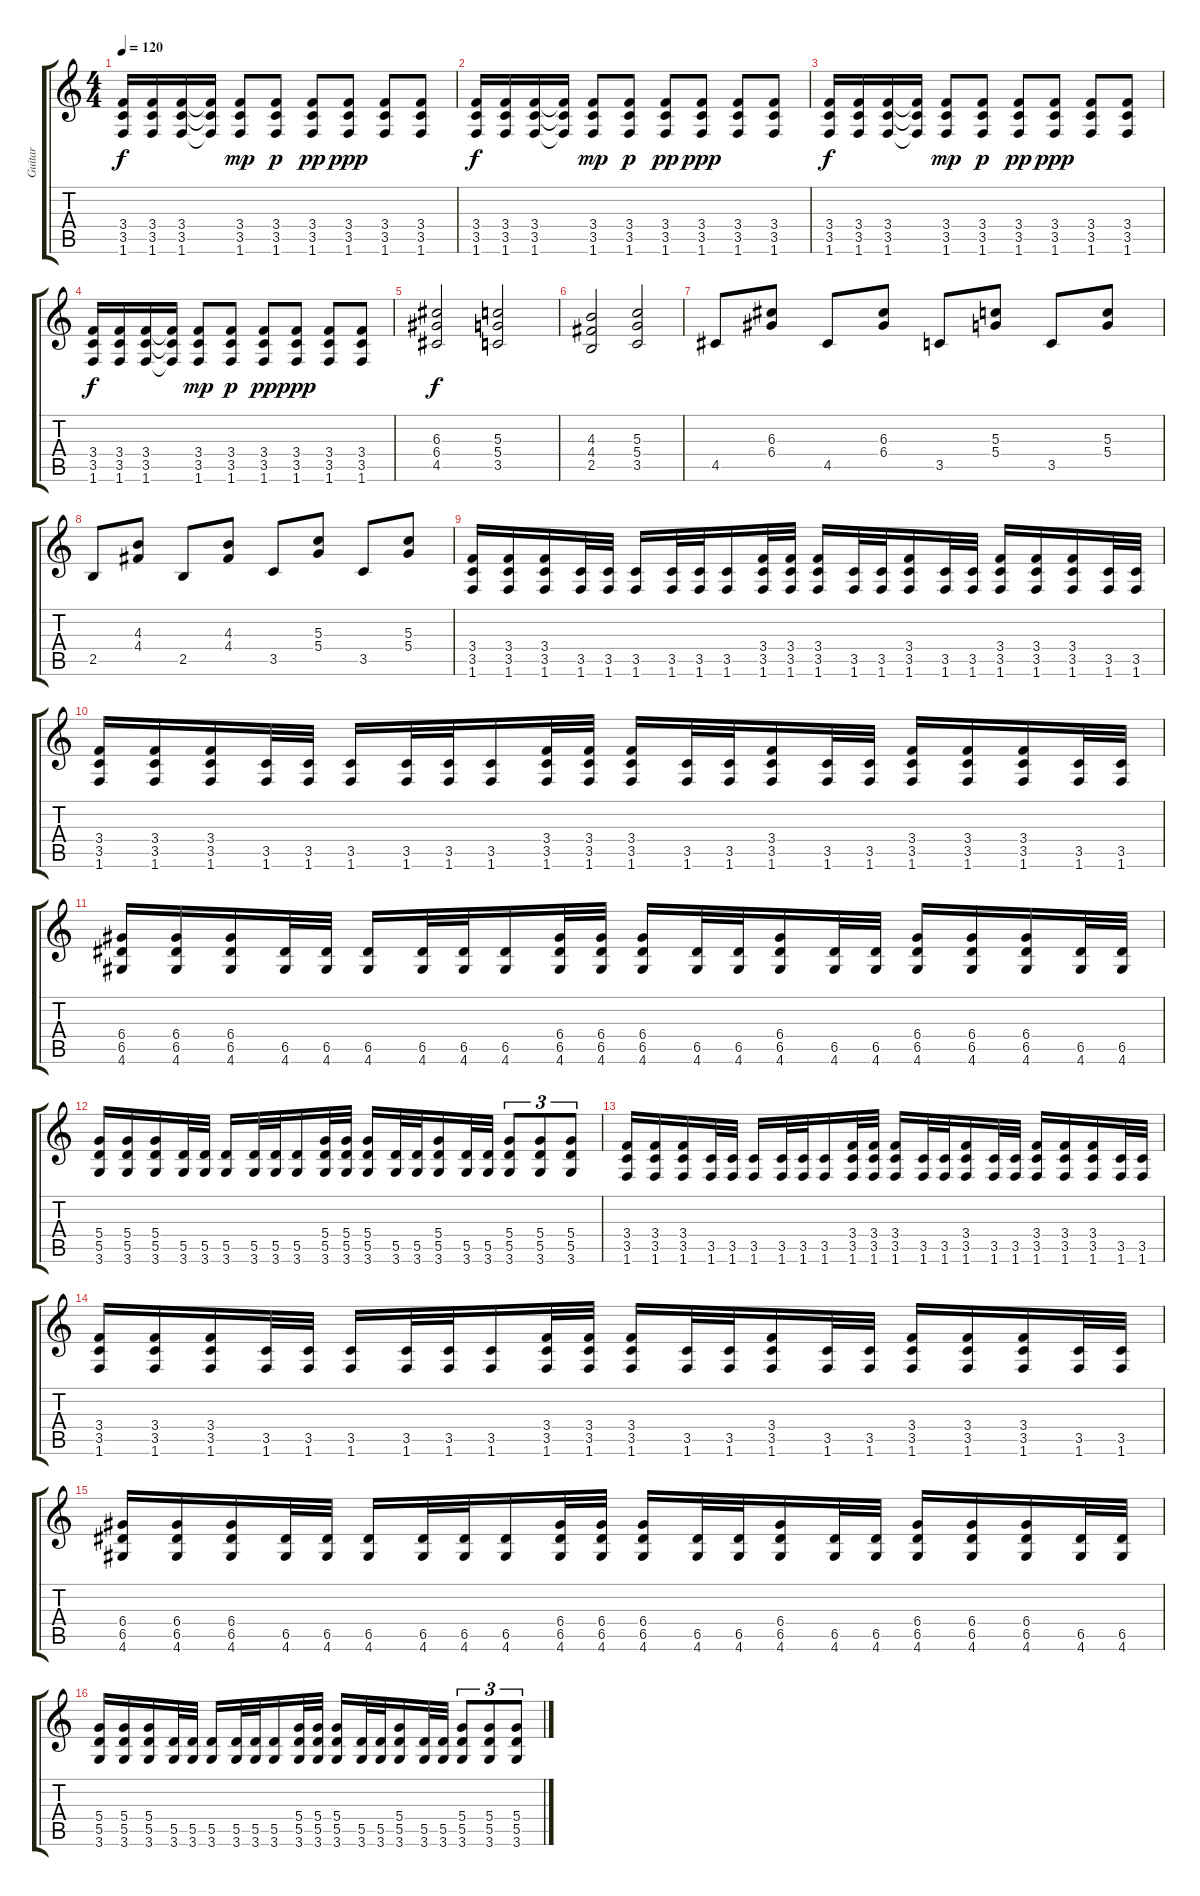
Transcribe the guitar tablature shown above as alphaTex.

\track ("Guitar" "Guitar") {instrument distortionguitar}
\staff {score tabs}
\tuning (E4 B3 G3 D3 A2 E2) {hide}
\ts (4 4)
\tempo 120
\clef g2
\ks c
(3.4 3.5 1.6).16{dy f instrument distortionguitar} (3.4 3.5 1.6).16 (3.4 3.5 1.6).16 (3.4{t} 3.5{t} 1.6{t}).16 (3.4 3.5 1.6).8{dy mp} (3.4 3.5 1.6).8{dy p} (3.4 3.5 1.6).8{dy pp} (3.4 3.5 1.6).8{dy ppp} (3.4 3.5 1.6).8 (3.4 3.5 1.6).8 |
(3.4 3.5 1.6).16{dy f} (3.4 3.5 1.6).16 (3.4 3.5 1.6).16 (3.4{t} 3.5{t} 1.6{t}).16 (3.4 3.5 1.6).8{dy mp} (3.4 3.5 1.6).8{dy p} (3.4 3.5 1.6).8{dy pp} (3.4 3.5 1.6).8{dy ppp} (3.4 3.5 1.6).8 (3.4 3.5 1.6).8 |
(3.4 3.5 1.6).16{dy f} (3.4 3.5 1.6).16 (3.4 3.5 1.6).16 (3.4{t} 3.5{t} 1.6{t}).16 (3.4 3.5 1.6).8{dy mp} (3.4 3.5 1.6).8{dy p} (3.4 3.5 1.6).8{dy pp} (3.4 3.5 1.6).8{dy ppp} (3.4 3.5 1.6).8 (3.4 3.5 1.6).8 |
(3.4 3.5 1.6).16{dy f} (3.4 3.5 1.6).16 (3.4 3.5 1.6).16 (3.4{t} 3.5{t} 1.6{t}).16 (3.4 3.5 1.6).8{dy mp} (3.4 3.5 1.6).8{dy p} (3.4 3.5 1.6).8{dy pp} (3.4 3.5 1.6).8{dy ppp} (3.4 3.5 1.6).8 (3.4 3.5 1.6).8 |
(6.3 6.4 4.5).2{dy f} (5.3 5.4 3.5).2 |
(4.3 4.4 2.5).2 (5.3 5.4 3.5).2 |
4.5.8 (6.3 6.4).8 4.5.8 (6.3 6.4).8 3.5.8 (5.3 5.4).8 3.5.8 (5.3 5.4).8 |
2.5.8 (4.3 4.4).8 2.5.8 (4.3 4.4).8 3.5.8 (5.3 5.4).8 3.5.8 (5.3 5.4).8 |
(3.4 3.5 1.6).16 (3.4 3.5 1.6).16 (3.4 3.5 1.6).16 (3.5 1.6).32 (3.5 1.6).32 (3.5 1.6).16 (3.5 1.6).32 (3.5 1.6).32 (3.5 1.6).16 (3.4 3.5 1.6).32 (3.4 3.5 1.6).32 (3.4 3.5 1.6).16 (3.5 1.6).32 (3.5 1.6).32 (3.4 3.5 1.6).16 (3.5 1.6).32 (3.5 1.6).32 (3.4 3.5 1.6).16 (3.4 3.5 1.6).16 (3.4 3.5 1.6).16 (3.5 1.6).32 (3.5 1.6).32 |
(3.4 3.5 1.6).16 (3.4 3.5 1.6).16 (3.4 3.5 1.6).16 (3.5 1.6).32 (3.5 1.6).32 (3.5 1.6).16 (3.5 1.6).32 (3.5 1.6).32 (3.5 1.6).16 (3.4 3.5 1.6).32 (3.4 3.5 1.6).32 (3.4 3.5 1.6).16 (3.5 1.6).32 (3.5 1.6).32 (3.4 3.5 1.6).16 (3.5 1.6).32 (3.5 1.6).32 (3.4 3.5 1.6).16 (3.4 3.5 1.6).16 (3.4 3.5 1.6).16 (3.5 1.6).32 (3.5 1.6).32 |
(6.4 6.5 4.6).16 (6.4 6.5 4.6).16 (6.4 6.5 4.6).16 (6.5 4.6).32 (6.5 4.6).32 (6.5 4.6).16 (6.5 4.6).32 (6.5 4.6).32 (6.5 4.6).16 (6.4 6.5 4.6).32 (6.4 6.5 4.6).32 (6.4 6.5 4.6).16 (6.5 4.6).32 (6.5 4.6).32 (6.4 6.5 4.6).16 (6.5 4.6).32 (6.5 4.6).32 (6.4 6.5 4.6).16 (6.4 6.5 4.6).16 (6.4 6.5 4.6).16 (6.5 4.6).32 (6.5 4.6).32 |
(5.4 5.5 3.6).16 (5.4 5.5 3.6).16 (5.4 5.5 3.6).16 (5.5 3.6).32 (5.5 3.6).32 (5.5 3.6).16 (5.5 3.6).32 (5.5 3.6).32 (5.5 3.6).16 (5.4 5.5 3.6).32 (5.4 5.5 3.6).32 (5.4 5.5 3.6).16 (5.5 3.6).32 (5.5 3.6).32 (5.4 5.5 3.6).16 (5.5 3.6).32 (5.5 3.6).32 (5.4 5.5 3.6).8{tu (3 2)} (5.4 5.5 3.6).8{tu (3 2)} (5.4 5.5 3.6).8{tu (3 2)} |
(3.4 3.5 1.6).16 (3.4 3.5 1.6).16 (3.4 3.5 1.6).16 (3.5 1.6).32 (3.5 1.6).32 (3.5 1.6).16 (3.5 1.6).32 (3.5 1.6).32 (3.5 1.6).16 (3.4 3.5 1.6).32 (3.4 3.5 1.6).32 (3.4 3.5 1.6).16 (3.5 1.6).32 (3.5 1.6).32 (3.4 3.5 1.6).16 (3.5 1.6).32 (3.5 1.6).32 (3.4 3.5 1.6).16 (3.4 3.5 1.6).16 (3.4 3.5 1.6).16 (3.5 1.6).32 (3.5 1.6).32 |
(3.4 3.5 1.6).16 (3.4 3.5 1.6).16 (3.4 3.5 1.6).16 (3.5 1.6).32 (3.5 1.6).32 (3.5 1.6).16 (3.5 1.6).32 (3.5 1.6).32 (3.5 1.6).16 (3.4 3.5 1.6).32 (3.4 3.5 1.6).32 (3.4 3.5 1.6).16 (3.5 1.6).32 (3.5 1.6).32 (3.4 3.5 1.6).16 (3.5 1.6).32 (3.5 1.6).32 (3.4 3.5 1.6).16 (3.4 3.5 1.6).16 (3.4 3.5 1.6).16 (3.5 1.6).32 (3.5 1.6).32 |
(6.4 6.5 4.6).16 (6.4 6.5 4.6).16 (6.4 6.5 4.6).16 (6.5 4.6).32 (6.5 4.6).32 (6.5 4.6).16 (6.5 4.6).32 (6.5 4.6).32 (6.5 4.6).16 (6.4 6.5 4.6).32 (6.4 6.5 4.6).32 (6.4 6.5 4.6).16 (6.5 4.6).32 (6.5 4.6).32 (6.4 6.5 4.6).16 (6.5 4.6).32 (6.5 4.6).32 (6.4 6.5 4.6).16 (6.4 6.5 4.6).16 (6.4 6.5 4.6).16 (6.5 4.6).32 (6.5 4.6).32 |
(5.4 5.5 3.6).16 (5.4 5.5 3.6).16 (5.4 5.5 3.6).16 (5.5 3.6).32 (5.5 3.6).32 (5.5 3.6).16 (5.5 3.6).32 (5.5 3.6).32 (5.5 3.6).16 (5.4 5.5 3.6).32 (5.4 5.5 3.6).32 (5.4 5.5 3.6).16 (5.5 3.6).32 (5.5 3.6).32 (5.4 5.5 3.6).16 (5.5 3.6).32 (5.5 3.6).32 (5.4 5.5 3.6).8{tu (3 2)} (5.4 5.5 3.6).8{tu (3 2)} (5.4 5.5 3.6).8{tu (3 2)}
